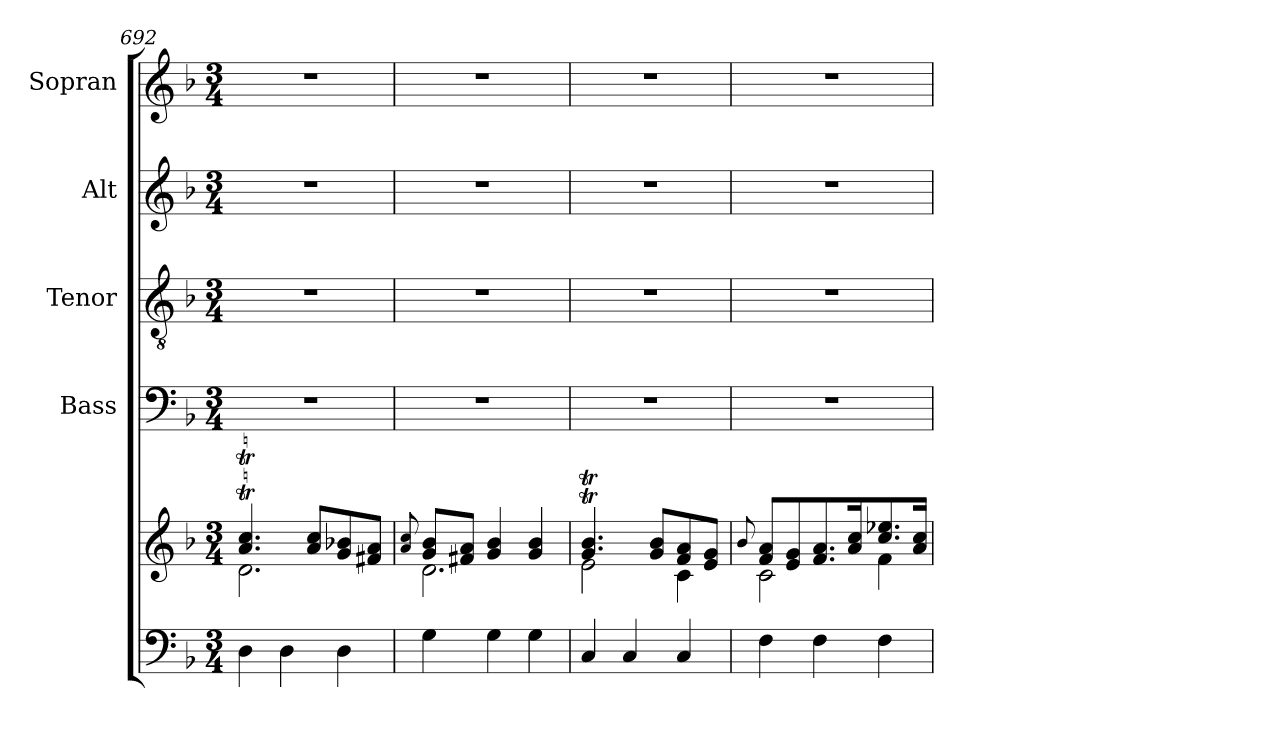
**kern	**kern	**kern	**kern	**kern	**kern
*part5	*part5	*part4	*part3	*part2	*part1
*staff6	*staff5	*staff4	*staff3	*staff2	*staff1
*	*	*I"Bass	*I"Tenor	*I"Alt	*I"Sopran
*	*	*I'B.	*I'T.	*I'A.	*I'S.
*clefF4	*clefG2	*clefF4	*clefGv2	*clefG2	*clefG2
*k[b-]	*k[b-]	*k[b-]	*k[b-]	*k[b-]	*k[b-]
*F:	*F:	*F:	*F:	*F:	*F:
*M3/4	*M3/4	*M3/4	*M3/4	*M3/4	*M3/4
=692	=692	=692	=692	=692	=692
*	*^	*	*	*	*
4D\	4.a/T 4.cc/T	2.d\	2.r	2.r	2.r	2.r
4D\	.	.	.	.	.	.
.	8a/ 8cc/L	.	.	.	.	.
4D\	8g/ 8b-/	.	.	.	.	.
.	8f#X/ 8a/J	.	.	.	.	.
=693	=693	=693	=693	=693	=693	=693
.	8qqa/ 8qqcc/	.	.	.	.	.
4G\	8g/ 8b-/L	2.d\	2.r	2.r	2.r	2.r
.	8f#X/ 8a/J	.	.	.	.	.
4G\	4g/ 4b-/	.	.	.	.	.
4G\	4g/ 4b-/	.	.	.	.	.
!!LO:LB:g=z
=694	=694	=694	=694	=694	=694	=694
4C/	4.g/T 4.b-/T	2e\	2.r	2.r	2.r	2.r
4C/	.	.	.	.	.	.
.	8g/ 8b-/L	.	.	.	.	.
4C/	8f/ 8a/	4c\	.	.	.	.
.	8e/ 8g/J	.	.	.	.	.
=695	=695	=695	=695	=695	=695	=695
.	8qqb-/	.	.	.	.	.
4F\	8f/ 8a/L	2c\	2.r	2.r	2.r	2.r
.	8e/ 8g/	.	.	.	.	.
4F\	8.f/ 8.a/	.	.	.	.	.
.	16a/ 16cc/k	.	.	.	.	.
4F\	8.cc/ 8.ee-X/	4f\	.	.	.	.
.	16a/ 16cc/Jk	.	.	.	.	.
*	*v	*v	*	*	*	*
=	=	=	=	=	=
*-	*-	*-	*-	*-	*-
